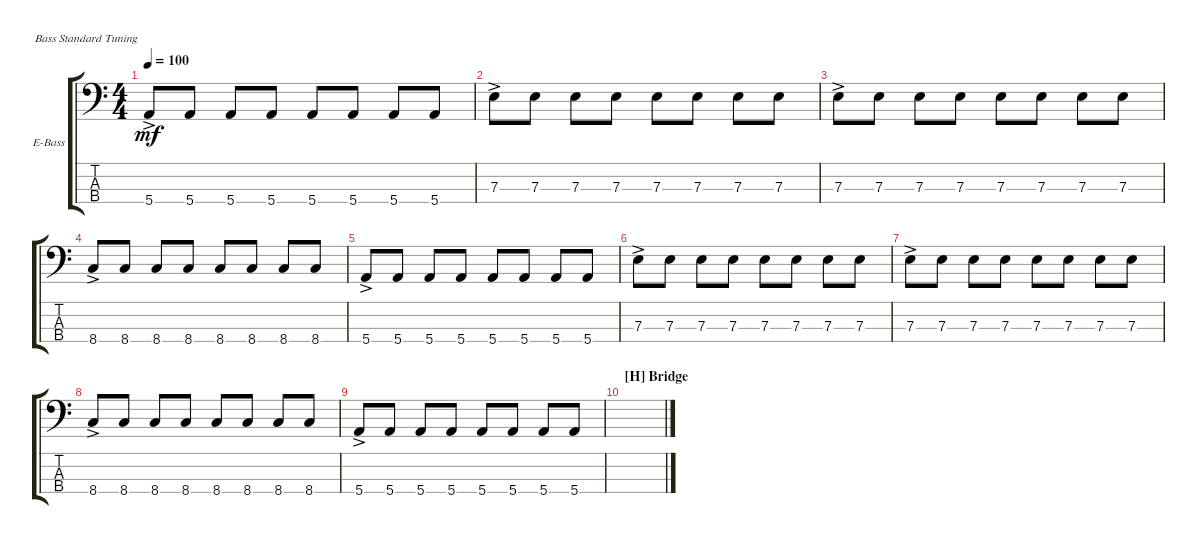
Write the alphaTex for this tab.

\defaultSystemsLayout 4
\bracketExtendMode groupsimilarinstruments
\firstSystemTrackNameOrientation horizontal
\otherSystemsTrackNameOrientation horizontal
\track ("Electric Bass" "E-Bass") {instrument electricbassfinger}
\staff {score tabs}
\tuning (G2 D2 A1 E1)
\ts (4 4)
\tempo 100
\clef f4
\scale
0.333333
\ks c
5.4{ac}.8{dy mf} 5.4.8 5.4.8 5.4.8 5.4.8 5.4.8 5.4.8 5.4.8 |
\scale
0.333333 7.3{ac}.8 7.3.8 7.3.8 7.3.8 7.3.8 7.3.8 7.3.8 7.3.8 |
\scale
0.333333 7.3{ac}.8 7.3.8 7.3.8 7.3.8 7.3.8 7.3.8 7.3.8 7.3.8 |
\scale
0.333333 8.4{ac}.8 8.4.8 8.4.8 8.4.8 8.4.8 8.4.8 8.4.8 8.4.8 |
\scale
0.333333 5.4{ac}.8 5.4.8 5.4.8 5.4.8 5.4.8 5.4.8 5.4.8 5.4.8 |
\scale
0.333333 7.3{ac}.8 7.3.8 7.3.8 7.3.8 7.3.8 7.3.8 7.3.8 7.3.8 |
\scale
0.333333 7.3{ac}.8 7.3.8 7.3.8 7.3.8 7.3.8 7.3.8 7.3.8 7.3.8 |
\scale
0.333333 8.4{ac}.8 8.4.8 8.4.8 8.4.8 8.4.8 8.4.8 8.4.8 8.4.8 |
\scale
0.333333 5.4{ac}.8 5.4.8 5.4.8 5.4.8 5.4.8 5.4.8 5.4.8 5.4.8 |
\section ("H" "Bridge")
